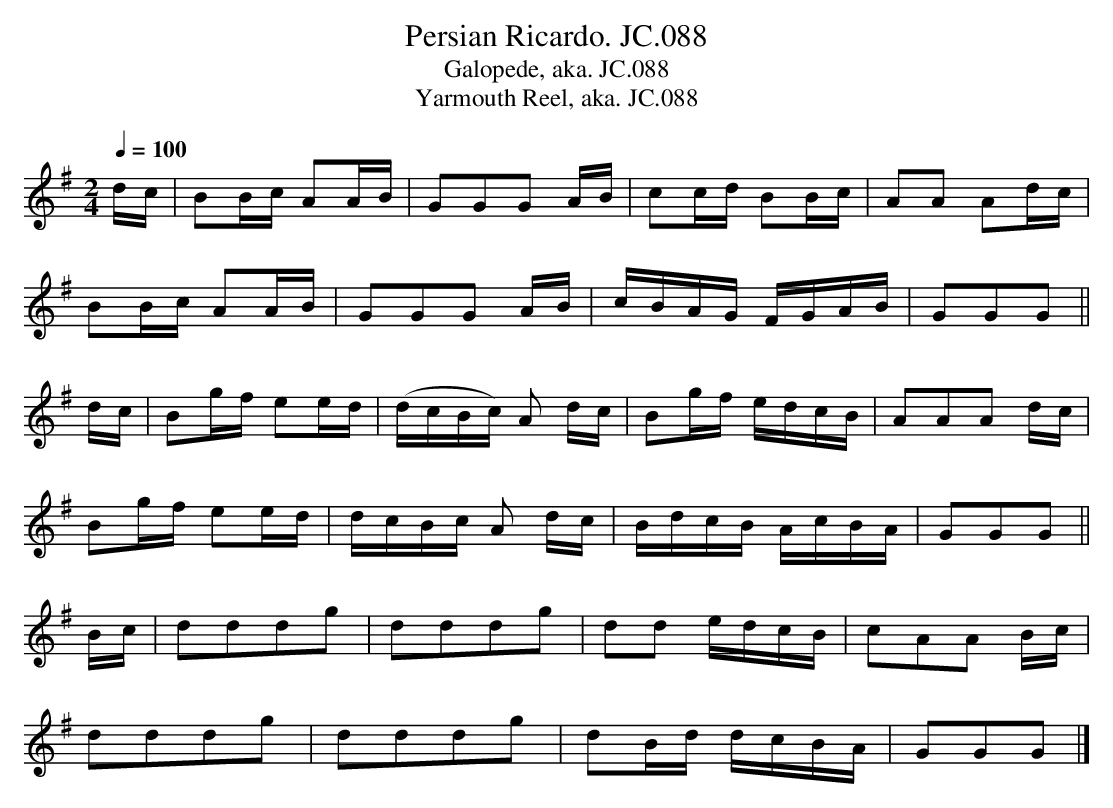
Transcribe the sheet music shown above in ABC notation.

X:1
T:Persian Ricardo. JC.088
T:Galopede, aka. JC.088
T:Yarmouth Reel, aka. JC.088
M:2/4
L:1/16
Q:1/4=100
K:G
dc|\\
B2Bc A2AB|G2G2G2 AB|c2cd B2Bc|A2A2 A2dc|
B2Bc A2AB|G2G2G2 AB|cBAG FGAB|G2G2G2||
dc|B2gf e2ed|(dcBc) A2 dc|B2gf edcB|A2A2A2 dc|
B2gf e2ed|dcBc A2 dc|BdcB AcBA|G2G2G2||
Bc|d2d2d2g2|d2d2d2g2|d2d2 edcB|c2A2A2 Bc|
d2d2d2g2|d2d2d2g2|d2Bd dcBA|G2G2G2|]
